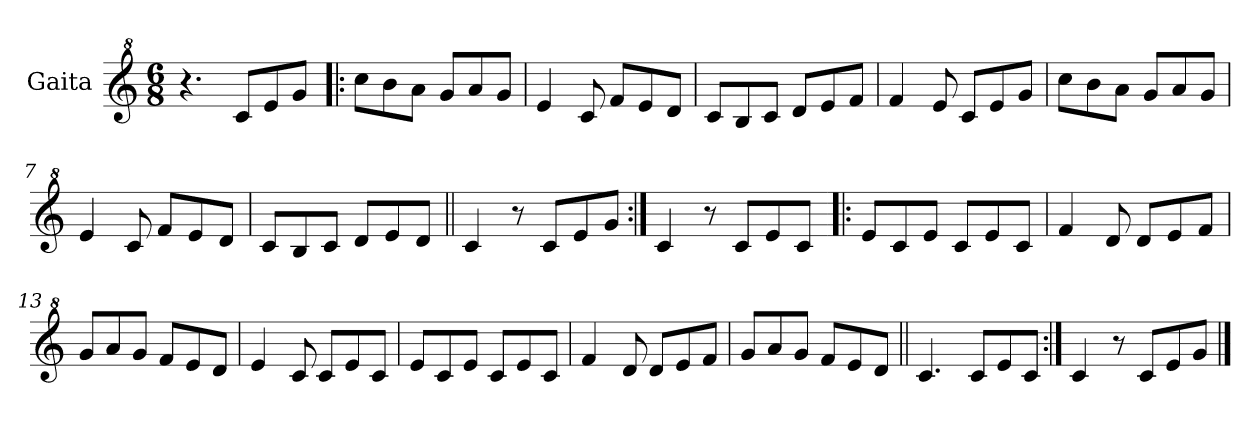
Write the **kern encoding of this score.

**kern
*part1
*staff1
*I"Gaita
*clefG^2
*k[]
*M6/8
*MM198
=1
4.r
8cc/L
8ee/
8gg/J
=2!|:
8ccc\L
8bb\
8aa\J
8gg/L
8aa/
8gg/J
=3
4ee/
8cc/
8ff/L
8ee/
8dd/J
=4
8cc/L
8b/
8cc/J
8dd/L
8ee/
8ff/J
=5
4ff/
8ee/
8cc/L
8ee/
8gg/J
=6
8ccc\L
8bb\
8aa\J
8gg/L
8aa/
8gg/J
=7
4ee/
8cc/
8ff/L
8ee/
8dd/J
!!LO:LB:g=z
=8
8cc/L
8b/
8cc/J
8dd/L
8ee/
8dd/J
=9||
4cc/
8r
8cc/L
8ee/
8gg/J
=10:|!
4cc/
8r
8cc/L
8ee/
8cc/J
=11!|:
8ee/L
8cc/
8ee/J
8cc/L
8ee/
8cc/J
=12
4ff/
8dd/
8dd/L
8ee/
8ff/J
=13
8gg/L
8aa/
8gg/J
8ff/L
8ee/
8dd/J
=14
4ee/
8cc/
8cc/L
8ee/
8cc/J
!!LO:LB:g=z
=15
8ee/L
8cc/
8ee/J
8cc/L
8ee/
8cc/J
=16
4ff/
8dd/
8dd/L
8ee/
8ff/J
=17
8gg/L
8aa/
8gg/J
8ff/L
8ee/
8dd/J
=18||
4.cc/
8cc/L
8ee/
8cc/J
=19:|!
4cc/
8r
8cc/L
8ee/
8gg/J
==
*-
